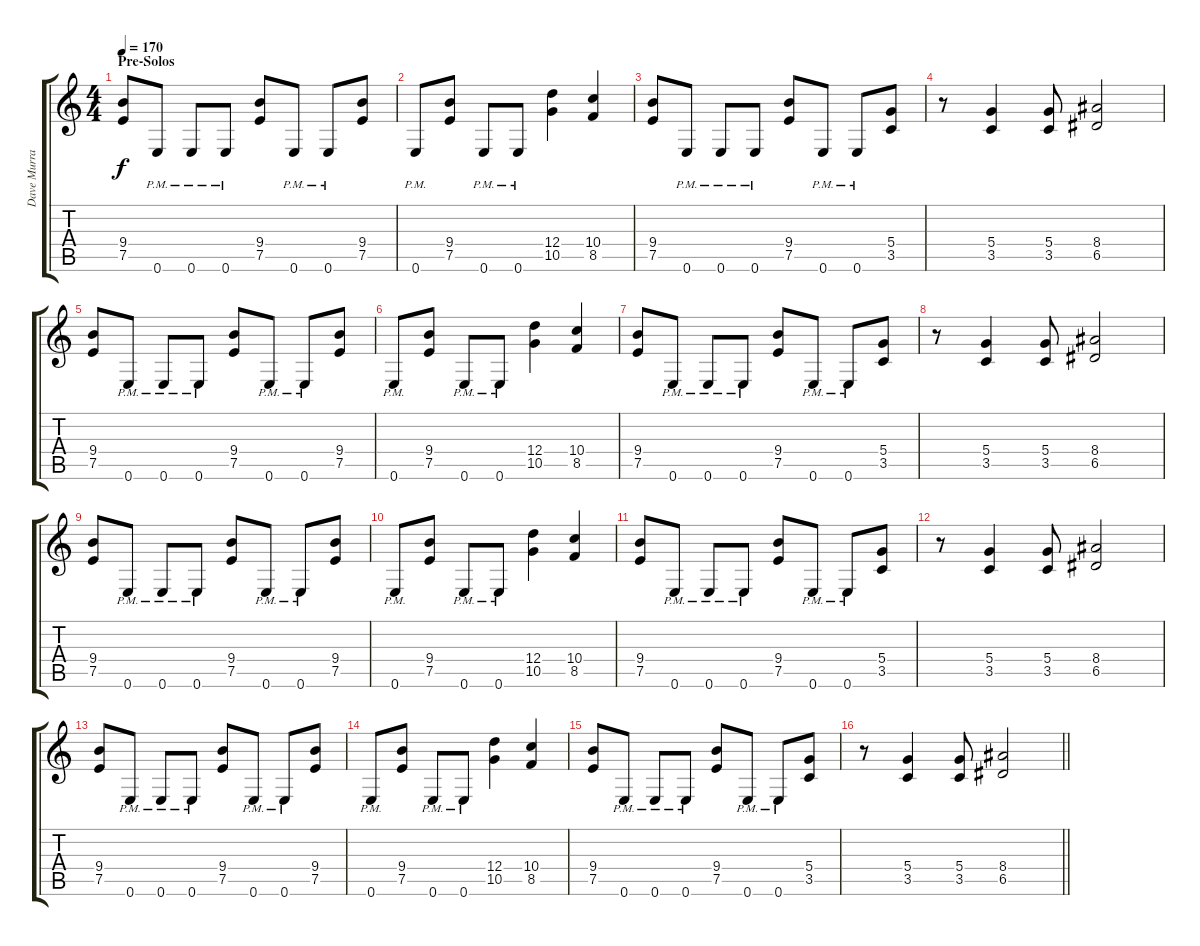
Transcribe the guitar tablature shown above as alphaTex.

\track ("Dave Murray" "Dave Murra") {instrument distortionguitar}
\staff {score tabs}
\tuning (E4 B3 G3 D3 A2 E2) {hide}
\ts (4 4)
\section ("" "Pre-Solos")
\tempo 170
\clef g2
\ks c
(9.4 7.5).8{dy f volume 11 instrument distortionguitar} 0.6{pm}.8 0.6{pm}.8 0.6{pm}.8 (9.4 7.5).8 0.6{pm}.8 0.6{pm}.8 (9.4 7.5).8 |
0.6{pm}.8 (9.4 7.5).8 0.6{pm}.8 0.6{pm}.8 (12.4 10.5).4 (10.4 8.5).4 |
(9.4 7.5).8 0.6{pm}.8 0.6{pm}.8 0.6{pm}.8 (9.4 7.5).8 0.6{pm}.8 0.6{pm}.8 (5.4 3.5).8 |
r.8 (5.4 3.5).4 (5.4 3.5).8 (8.4 6.5).2 |
(9.4 7.5).8 0.6{pm}.8 0.6{pm}.8 0.6{pm}.8 (9.4 7.5).8 0.6{pm}.8 0.6{pm}.8 (9.4 7.5).8 |
0.6{pm}.8 (9.4 7.5).8 0.6{pm}.8 0.6{pm}.8 (12.4 10.5).4 (10.4 8.5).4 |
(9.4 7.5).8 0.6{pm}.8 0.6{pm}.8 0.6{pm}.8 (9.4 7.5).8 0.6{pm}.8 0.6{pm}.8 (5.4 3.5).8 |
r.8 (5.4 3.5).4 (5.4 3.5).8 (8.4 6.5).2 |
(9.4 7.5).8 0.6{pm}.8 0.6{pm}.8 0.6{pm}.8 (9.4 7.5).8 0.6{pm}.8 0.6{pm}.8 (9.4 7.5).8 |
0.6{pm}.8 (9.4 7.5).8 0.6{pm}.8 0.6{pm}.8 (12.4 10.5).4 (10.4 8.5).4 |
(9.4 7.5).8 0.6{pm}.8 0.6{pm}.8 0.6{pm}.8 (9.4 7.5).8 0.6{pm}.8 0.6{pm}.8 (5.4 3.5).8 |
r.8 (5.4 3.5).4 (5.4 3.5).8 (8.4 6.5).2 |
(9.4 7.5).8 0.6{pm}.8 0.6{pm}.8 0.6{pm}.8 (9.4 7.5).8 0.6{pm}.8 0.6{pm}.8 (9.4 7.5).8 |
0.6{pm}.8 (9.4 7.5).8 0.6{pm}.8 0.6{pm}.8 (12.4 10.5).4 (10.4 8.5).4 |
(9.4 7.5).8 0.6{pm}.8 0.6{pm}.8 0.6{pm}.8 (9.4 7.5).8 0.6{pm}.8 0.6{pm}.8 (5.4 3.5).8 |
\barLineRight lightlight
r.8 (5.4 3.5).4 (5.4 3.5).8 (8.4 6.5).2
